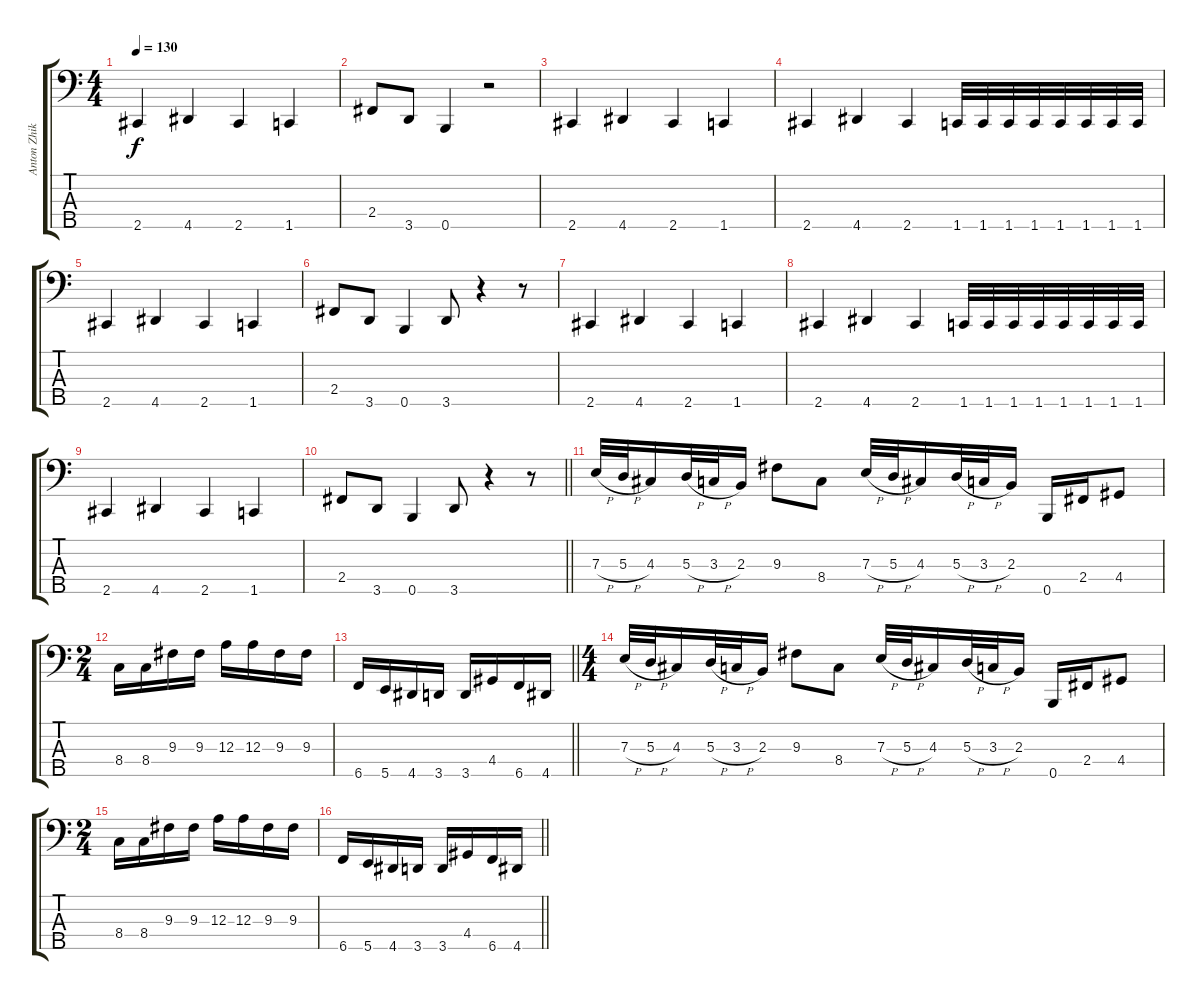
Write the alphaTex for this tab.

\track ("Anton Zhikharev" "Anton Zhik") {instrument electricbassfinger}
\staff {score tabs}
\tuning (Gb2 D2 A1 E1 B0) {hide}
\ts (4 4)
\tempo 130
\clef f4
\ks c
2.5.4{dy f} 4.5.4 2.5.4 1.5.4 |
2.4.8 3.5.8 0.5.4 r.2 |
2.5.4 4.5.4 2.5.4 1.5.4 |
2.5.4 4.5.4 2.5.4 1.5.32 1.5.32 1.5.32 1.5.32 1.5.32 1.5.32 1.5.32 1.5.32 |
2.5.4 4.5.4 2.5.4 1.5.4 |
2.4.8 3.5.8 0.5.4 3.5.8 r.4 r.8 |
2.5.4 4.5.4 2.5.4 1.5.4 |
2.5.4 4.5.4 2.5.4 1.5.32 1.5.32 1.5.32 1.5.32 1.5.32 1.5.32 1.5.32 1.5.32 |
2.5.4 4.5.4 2.5.4 1.5.4 |
\barLineRight lightlight
2.4.8 3.5.8 0.5.4 3.5.8 r.4 r.8 |
\section ("" "")
7.3{h}.32 5.3{h}.32 4.3.16 5.3{h}.32 3.3{h}.32 2.3.16 9.3.8 8.4.8 7.3{h}.32 5.3{h}.32 4.3.16 5.3{h}.32 3.3{h}.32 2.3.16 0.5.16 2.4.16 4.4.8 |
\ts (2 4)
8.4.16 8.4.16 9.3.16 9.3.16 12.3.16 12.3.16 9.3.16 9.3.16 |
\barLineRight lightlight
6.5.16 5.5.16 4.5.16 3.5.16 3.5.16 4.4.16 6.5.16 4.5.16 |
\ts (4 4)
7.3{h}.32 5.3{h}.32 4.3.16 5.3{h}.32 3.3{h}.32 2.3.16 9.3.8 8.4.8 7.3{h}.32 5.3{h}.32 4.3.16 5.3{h}.32 3.3{h}.32 2.3.16 0.5.16 2.4.16 4.4.8 |
\ts (2 4)
8.4.16 8.4.16 9.3.16 9.3.16 12.3.16 12.3.16 9.3.16 9.3.16 |
\barLineRight lightlight
6.5.16 5.5.16 4.5.16 3.5.16 3.5.16 4.4.16 6.5.16 4.5.16
